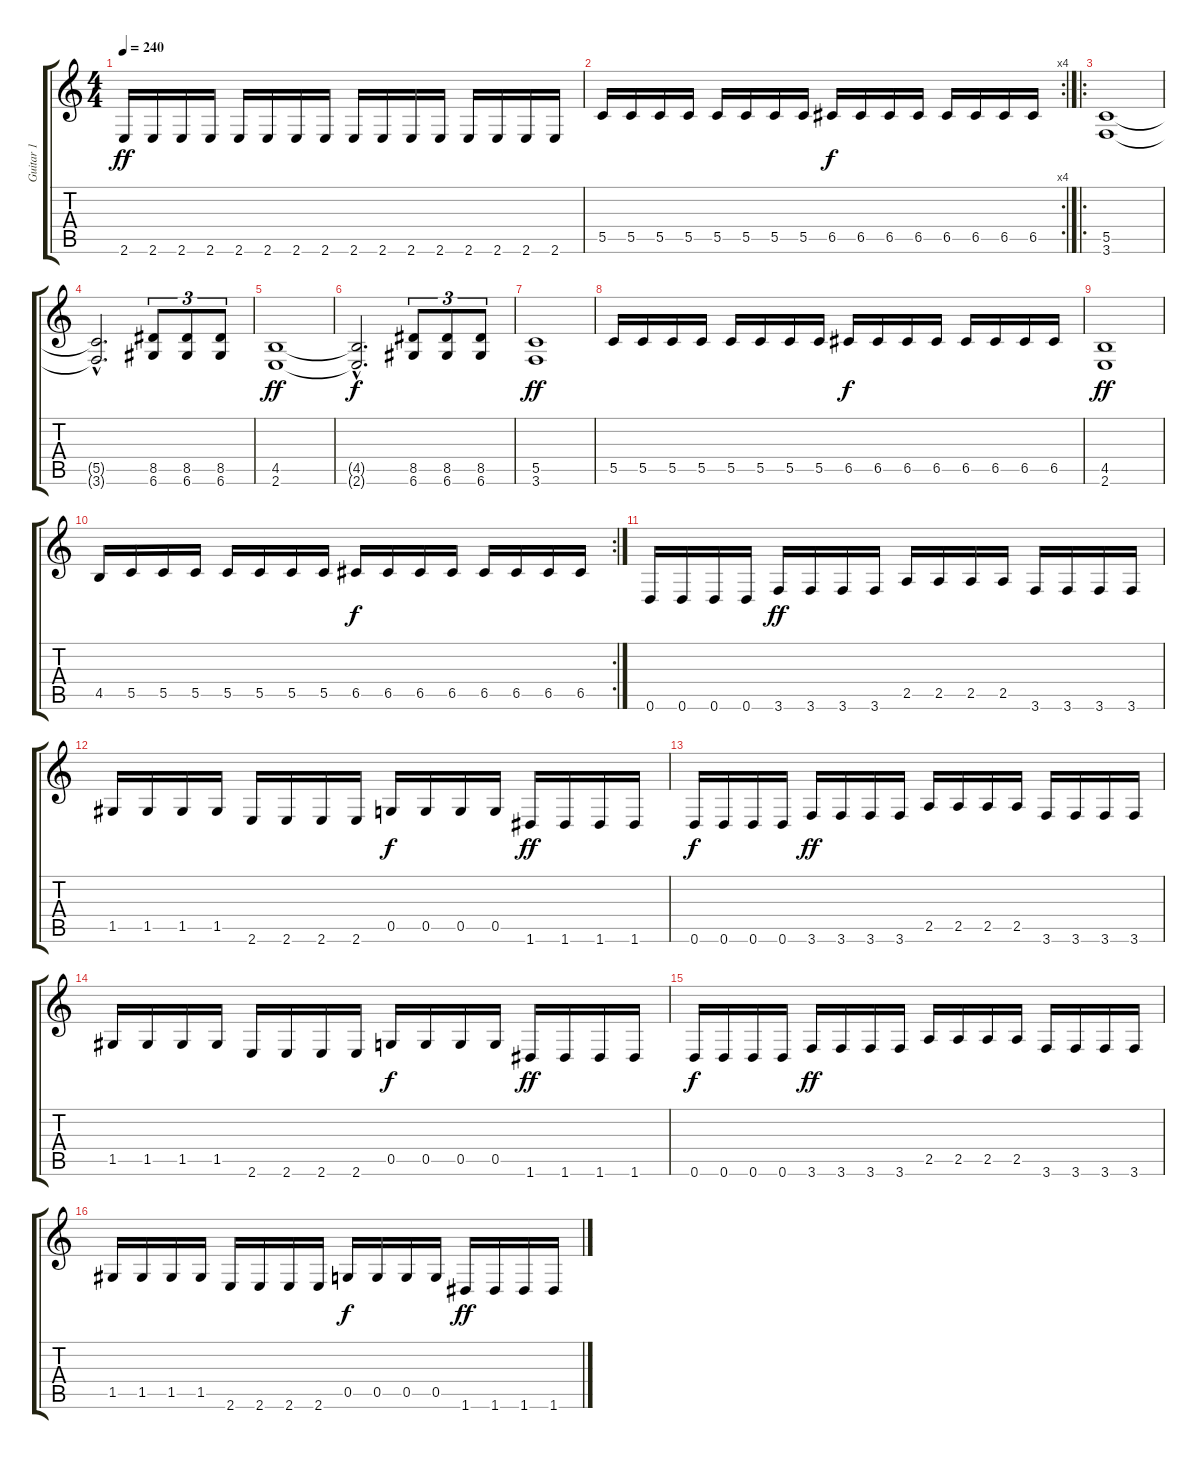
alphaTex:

\track ("Guitar 1" "Guitar 1") {instrument distortionguitar}
\staff {score tabs}
\tuning (D4 A3 F3 C3 G2 D2) {hide}
\ts (4 4)
\tempo 240
\clef g2
\ks c
2.6.16{dy ff} 2.6.16 2.6.16 2.6.16 2.6.16 2.6.16 2.6.16 2.6.16 2.6.16 2.6.16 2.6.16 2.6.16 2.6.16 2.6.16 2.6.16 2.6.16 |
\rc 4
5.5.16 5.5.16 5.5.16 5.5.16 5.5.16 5.5.16 5.5.16 5.5.16 6.5.16{dy f} 6.5.16 6.5.16 6.5.16 6.5.16 6.5.16 6.5.16 6.5.16 |
\ro
(5.5 3.6).1 |
(5.5{hac t} 3.6{hac t}).2{d} (8.5 6.6).8{tu (3 2)} (8.5 6.6).8{tu (3 2)} (8.5 6.6).8{tu (3 2)} |
(4.5 2.6).1{dy ff} |
(4.5{hac t} 2.6{hac t}).2{d dy f} (8.5 6.6).8{tu (3 2)} (8.5 6.6).8{tu (3 2)} (8.5 6.6).8{tu (3 2)} |
(5.5 3.6).1{dy ff} |
5.5.16 5.5.16 5.5.16 5.5.16 5.5.16 5.5.16 5.5.16 5.5.16 6.5.16{dy f} 6.5.16 6.5.16 6.5.16 6.5.16 6.5.16 6.5.16 6.5.16 |
(4.5 2.6).1{dy ff} |
\rc 2
4.5.16 5.5.16 5.5.16 5.5.16 5.5.16 5.5.16 5.5.16 5.5.16 6.5.16{dy f} 6.5.16 6.5.16 6.5.16 6.5.16 6.5.16 6.5.16 6.5.16 |
0.6.16 0.6.16 0.6.16 0.6.16 3.6.16{dy ff} 3.6.16 3.6.16 3.6.16 2.5.16 2.5.16 2.5.16 2.5.16 3.6.16 3.6.16 3.6.16 3.6.16 |
1.5.16 1.5.16 1.5.16 1.5.16 2.6.16 2.6.16 2.6.16 2.6.16 0.5.16{dy f} 0.5.16 0.5.16 0.5.16 1.6.16{dy ff} 1.6.16 1.6.16 1.6.16 |
0.6.16{dy f} 0.6.16 0.6.16 0.6.16 3.6.16{dy ff} 3.6.16 3.6.16 3.6.16 2.5.16 2.5.16 2.5.16 2.5.16 3.6.16 3.6.16 3.6.16 3.6.16 |
1.5.16 1.5.16 1.5.16 1.5.16 2.6.16 2.6.16 2.6.16 2.6.16 0.5.16{dy f} 0.5.16 0.5.16 0.5.16 1.6.16{dy ff} 1.6.16 1.6.16 1.6.16 |
0.6.16{dy f} 0.6.16 0.6.16 0.6.16 3.6.16{dy ff} 3.6.16 3.6.16 3.6.16 2.5.16 2.5.16 2.5.16 2.5.16 3.6.16 3.6.16 3.6.16 3.6.16 |
1.5.16 1.5.16 1.5.16 1.5.16 2.6.16 2.6.16 2.6.16 2.6.16 0.5.16{dy f} 0.5.16 0.5.16 0.5.16 1.6.16{dy ff} 1.6.16 1.6.16 1.6.16
